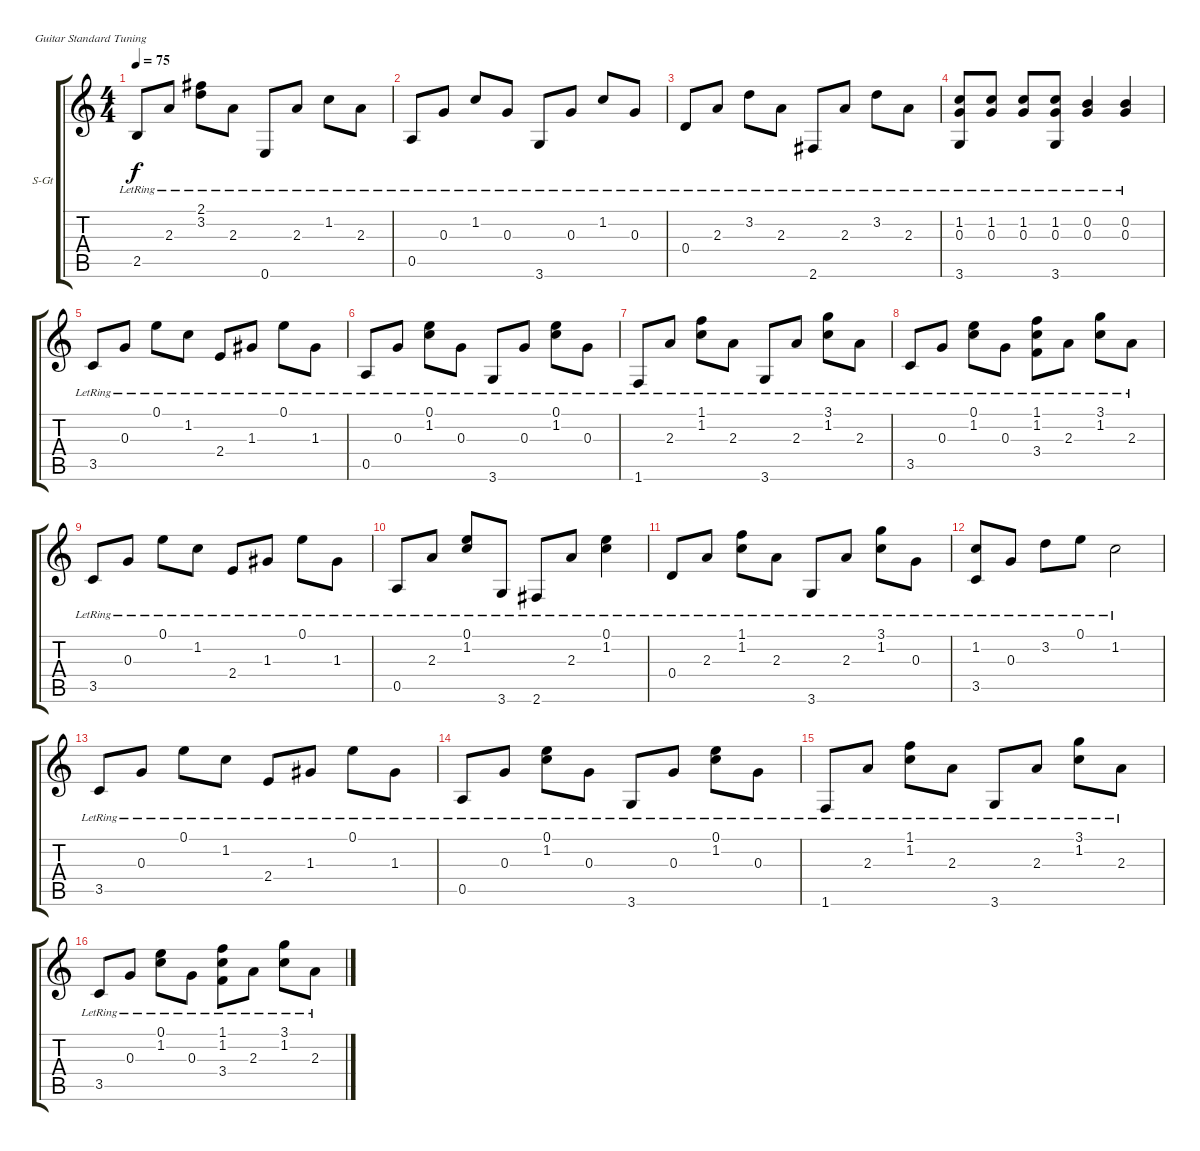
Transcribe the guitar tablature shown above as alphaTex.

\bracketExtendMode groupsimilarinstruments
\firstSystemTrackNameOrientation horizontal
\otherSystemsTrackNameOrientation horizontal
\track ("¼ªËû1" "S-Gt") {solo instrument acousticguitarsteel}
\staff {score tabs}
\tuning (E4 B3 G3 D3 A2 E2)
\ts (4 4)
\tempo 75
\clef g2
\ks c
2.5{lr}.8{dy f} 2.3{lr}.8 (2.1{lr} 3.2{lr}).8 2.3{lr}.8 0.6{lr}.8 2.3{lr}.8 1.2{lr}.8 2.3{lr}.8 |
0.5{lr}.8 0.3{lr}.8 1.2{lr}.8 0.3{lr}.8 3.6{lr}.8 0.3{lr}.8 1.2{lr}.8 0.3{lr}.8 |
0.4{lr}.8 2.3{lr}.8 3.2{lr}.8 2.3{lr}.8 2.6{lr}.8 2.3{lr}.8 3.2{lr}.8 2.3{lr}.8 |
(1.2{lr} 0.3{lr} 3.6{lr}).8 (1.2{lr} 0.3{lr}).8 (1.2{lr} 0.3{lr}).8 (1.2{lr} 0.3{lr} 3.6{lr}).8 (0.2{lr} 0.3{lr}).4 (0.2{lr} 0.3{lr}).4 |
3.5{lr}.8 0.3{lr}.8 0.1{lr}.8 1.2{lr}.8 2.4{lr}.8 1.3{lr}.8 0.1{lr}.8 1.3{lr}.8 |
0.5{lr}.8 0.3{lr}.8 (0.1{lr} 1.2{lr}).8 0.3{lr}.8 3.6{lr}.8 0.3{lr}.8 (0.1{lr} 1.2{lr}).8 0.3{lr}.8 |
1.6{lr}.8 2.3{lr}.8 (1.1{lr} 1.2{lr}).8 2.3{lr}.8 3.6{lr}.8 2.3{lr}.8 (3.1{lr} 1.2{lr}).8 2.3{lr}.8 |
3.5{lr}.8 0.3{lr}.8 (0.1{lr} 1.2{lr}).8 0.3{lr}.8 (1.1{lr} 1.2{lr} 3.4{lr}).8 2.3{lr}.8 (3.1{lr} 1.2{lr}).8 2.3{lr}.8 |
3.5{lr}.8 0.3{lr}.8 0.1{lr}.8 1.2{lr}.8 2.4{lr}.8 1.3{lr}.8 0.1{lr}.8 1.3{lr}.8 |
0.5{lr}.8 2.3{lr}.8 (0.1{lr} 1.2{lr}).8 3.6{lr}.8 2.6{lr}.8 2.3{lr}.8 (0.1{lr} 1.2{lr}).4 |
0.4{lr}.8 2.3{lr}.8 (1.1{lr} 1.2{lr}).8 2.3{lr}.8 3.6{lr}.8 2.3{lr}.8 (3.1{lr} 1.2{lr}).8 0.3{lr}.8 |
(1.2{lr} 3.5{lr}).8 0.3{lr}.8 3.2{lr}.8 0.1{lr}.8 1.2{lr}.2 |
3.5{lr}.8 0.3{lr}.8 0.1{lr}.8 1.2{lr}.8 2.4{lr}.8 1.3{lr}.8 0.1{lr}.8 1.3{lr}.8 |
0.5{lr}.8 0.3{lr}.8 (0.1{lr} 1.2{lr}).8 0.3{lr}.8 3.6{lr}.8 0.3{lr}.8 (0.1{lr} 1.2{lr}).8 0.3{lr}.8 |
1.6{lr}.8 2.3{lr}.8 (1.1{lr} 1.2{lr}).8 2.3{lr}.8 3.6{lr}.8 2.3{lr}.8 (3.1{lr} 1.2{lr}).8 2.3{lr}.8 |
3.5{lr}.8 0.3{lr}.8 (0.1{lr} 1.2{lr}).8 0.3{lr}.8 (1.1{lr} 1.2{lr} 3.4{lr}).8 2.3{lr}.8 (3.1{lr} 1.2{lr}).8 2.3{lr}.8
